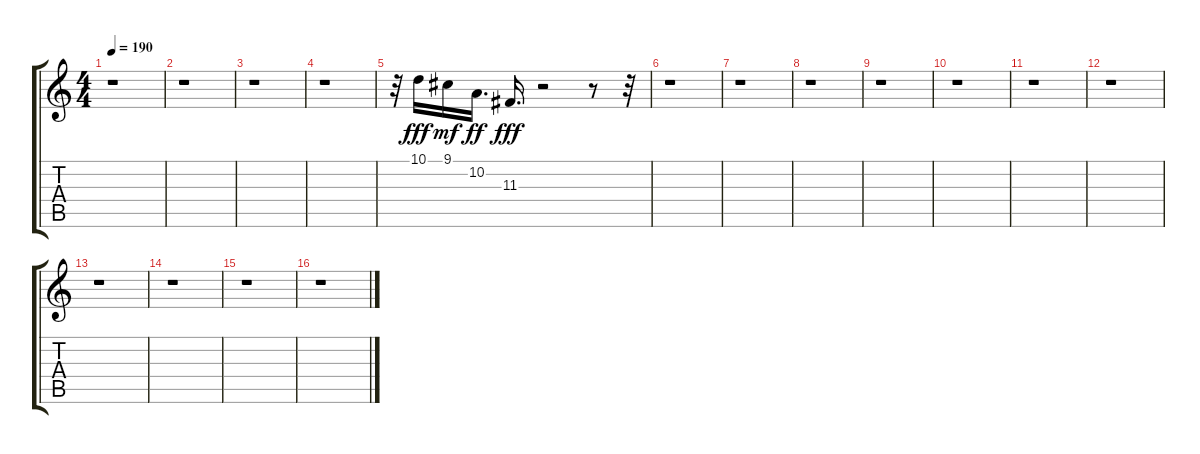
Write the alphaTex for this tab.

\track "" {instrument blownbottle}
\staff {score tabs}
\tuning (E4 B3 G3 D3 A2 E2) {hide}
\ts (4 4)
\tempo 190
\clef g2
\ks c
r.1{dy fff} |
r.1 |
r.1 |
r.1 |
r.32 10.1.16 9.1.16{dy mf} 10.2.16{d dy ff} 11.3.16{d dy fff} r.2 r.8 r.32 |
r.1 |
r.1 |
r.1 |
r.1 |
r.1 |
r.1 |
r.1 |
r.1 |
r.1 |
r.1 |
r.1
